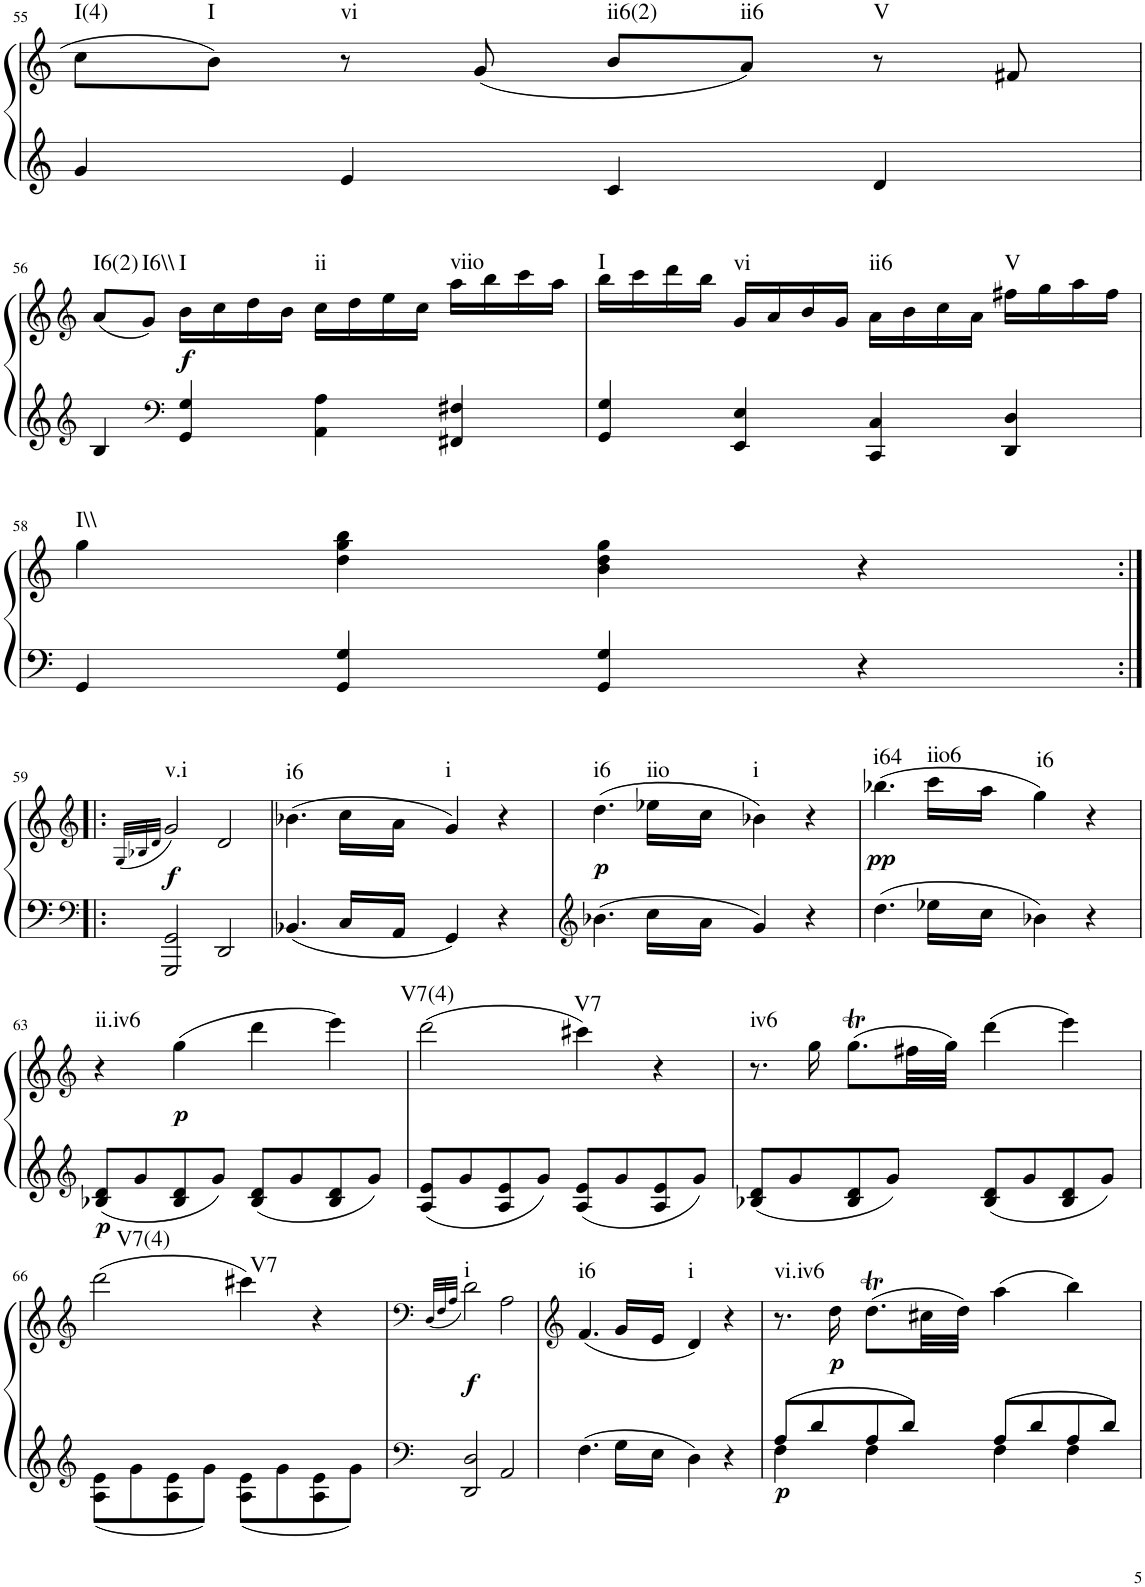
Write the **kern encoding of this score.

**kern	**kern	**dynam	**harte
*part1	*part1	*part1	*part1
*staff2	*staff1	*staff1/2	*
*I"Klavier linke Hand	*	*	*
!!LO:PB:g=z
*clefG2	*clefG2	*	*
*k[]	*k[]	*	*
*M4/4	*M4/4	*	*
=55	=55	=55	=55
!	!	!	!LO:H:kt=I(4)
4g/	8cc\L	.	N
!	!	!	!LO:H:kt=I
.	8b\J	.	N
!	!	!	!LO:H:kt=vi
4e/	8r	.	N
.	(8g/	.	.
!	!	!	!LO:H:kt=ii6(2)
4c/	8b/L	.	N
!	!	!	!LO:H:kt=ii6
.	8a/J)	.	N
!	!	!	!LO:H:kt=V
4d/	8r	.	N
.	8f#X/	.	.
!!LO:LB:g=z
=56	=56	=56	=56
*clefG2	*clefG2	*	*
!	!	!	!LO:H:kt=I6(2)
4B/	(8a/L	.	N
!	!	!	!LO:H:kt=I6\\
.	8g/J)	.	N
*clefF4	*	*	*
!	!	!LO:DY:b	!LO:H:kt=I
4GG/ 4G/	16b\LL	f	N
.	16cc\	.	.
.	16dd\	.	.
.	16b\JJ	.	.
!	!	!	!LO:H:kt=ii
4AA\ 4A\	16cc\LL	.	N
.	16dd\	.	.
.	16ee\	.	.
.	16cc\JJ	.	.
!	!	!	!LO:H:kt=viio
4FF#X/ 4F#X/	16aa\LL	.	N
.	16bb\	.	.
.	16ccc\	.	.
.	16aa\JJ	.	.
=57	=57	=57	=57
!	!	!	!LO:H:kt=I
4GG/ 4G/	16bb\LL	.	N
.	16ccc\	.	.
.	16ddd\	.	.
.	16bb\JJ	.	.
!	!	!	!LO:H:kt=vi
4EE/ 4E/	16g/LL	.	N
.	16a/	.	.
.	16b/	.	.
.	16g/JJ	.	.
!	!	!	!LO:H:kt=ii6
4CC/ 4C/	16a\LL	.	N
.	16b\	.	.
.	16cc\	.	.
.	16a\JJ	.	.
!	!	!	!LO:H:kt=V
4DD/ 4D/	16ff#X\LL	.	N
.	16gg\	.	.
.	16aa\	.	.
.	16ff#\JJ	.	.
!!LO:LB:g=z
=58	=58	=58	=58
!	!	!	!LO:H:kt=I\\
4GG/	4gg\	.	N
4GG/ 4G/	4dd\ 4gg\ 4bb\	.	.
4GG/ 4G/	4b\ 4dd\ 4gg\	.	.
4r	4r	.	.
!!LO:LB:g=z
=59:|!|:	=59:|!|:	=59:|!|:	=59:|!|:
*clefF4	*clefG2	*	*
.	(32qG/LLL	.	.
.	32qB-X/	.	.
.	32qd/JJJ	.	.
!	!	!LO:DY:b	!LO:H:kt=v.i
2GGG/ 2GG/	2g/)	f	N
2DD/	2d/	.	.
=60	=60	=60	=60
!	!	!	!LO:H:kt=i6
4.BB-X/	(4.b-X\	.	N
16C/LL	16cc\LL	.	.
16AA/JJ	16a\JJ	.	.
!	!	!	!LO:H:kt=i
4GG/	4g/)	.	N
4r	4r	.	.
=61	=61	=61	=61
*clefG2	*	*	*
!	!	!LO:DY:b	!LO:H:kt=i6
4.b-X\	(4.dd\	p	N
!	!	!	!LO:H:kt=iio
16cc\LL	16ee-X\LL	.	N
16a\JJ	16cc\JJ	.	.
!	!	!	!LO:H:kt=i
4g/	4b-X\)	.	N
4r	4r	.	.
=62	=62	=62	=62
!	!	!LO:DY:b	!LO:H:kt=i64
4.dd\	(4.bb-X\	pp	N
!	!	!	!LO:H:kt=iio6
16ee-X\LL	16ccc\LL	.	N
16cc\JJ	16aa\JJ	.	.
!	!	!	!LO:H:kt=i6
4b-X\	4gg\)	.	N
4r	4r	.	.
!!LO:LB:g=z
=63	=63	=63	=63
*clefG2	*clefG2	*	*
!	!	!LO:DY:b=2	!LO:H:kt=ii.iv6
8B-X/ 8d/L	4r	p	N
8g/	.	.	.
!	!	!LO:DY:b	!
8B-/ 8d/	(4gg\	p	.
8g/J	.	.	.
8B-/ 8d/L	4ddd\	.	.
8g/	.	.	.
8B-/ 8d/	4eee\)	.	.
8g/J	.	.	.
=64	=64	=64	=64
!	!	!	!LO:H:kt=V7(4)
8A/ 8e/L	(2ddd\	.	N
8g/	.	.	.
8A/ 8e/	.	.	.
8g/J	.	.	.
!	!	!	!LO:H:kt=V7
8A/ 8e/L	4ccc#X\)	.	N
8g/	.	.	.
8A/ 8e/	4r	.	.
8g/J	.	.	.
=65	=65	=65	=65
!	!	!	!LO:H:kt=iv6
8B-X/ 8d/L	8.r	.	N
8g/	.	.	.
.	16gg\	.	.
8B-/ 8d/	(8.ggT\L	.	.
8g/J	.	.	.
.	32ff#X\LL	.	.
.	32gg\JJJ)	.	.
8B-/ 8d/L	(4ddd\	.	.
8g/	.	.	.
8B-/ 8d/	4eee\)	.	.
8g/J	.	.	.
!!LO:LB:g=z
=66	=66	=66	=66
*clefG2	*clefG2	*	*
*^	*	*	*
!	!	!	!	!LO:H:kt=V7(4)
1ryy	8A\ 8e\L	(2ddd\	.	N
.	8g\	.	.	.
.	8A\ 8e\	.	.	.
.	8g\J	.	.	.
!	!	!	!	!LO:H:kt=V7
.	8A\ 8e\L	4ccc#X\)	.	N
.	8g\	.	.	.
.	8A\ 8e\	4r	.	.
.	8g\J	.	.	.
=67	=67	=67	=67	=67
*clefF4	*	*clefF4	*	*
.	.	(32qD/LLL	.	.
.	.	32qF/	.	.
.	.	32qA/JJJ	.	.
!	!	!	!LO:DY:b	!LO:H:kt=i
1ryy	2DD/ 2D/	2d\)	f	N
.	2AA/	2A\	.	.
*v	*v	*	*	*
=68	=68	=68	=68
*	*clefG2	*	*
*^	*	*	*
!	!	!	!	!LO:H:kt=i6
*v	*v	*	*	*
4.F\	(4.f/	.	N
16G\LL	16g/LL	.	.
16E\JJ	16e/JJ	.	.
!	!	!	!LO:H:kt=i
4D\	4d/)	.	N
4r	4r	.	.
=69	=69	=69	=69
*^	*	*	*
!	!	!	!LO:DY:b=2	!LO:H:kt=vi.iv6
8A/L	4F\	8.r	p	N
8d/	.	.	.	.
!	!	!	!LO:DY:b	!
.	.	16dd\	p	.
8A/	4F\	(8.ddT\L	.	.
8d/J	.	.	.	.
.	.	32cc#X\LL	.	.
.	.	32dd\JJJ)	.	.
8A/L	4F\	(4aa\	.	.
8d/	.	.	.	.
8A/	4F\	4bb\)	.	.
8d/J	.	.	.	.
*v	*v	*	*	*
=	=	=	=
*-	*-	*-	*-
